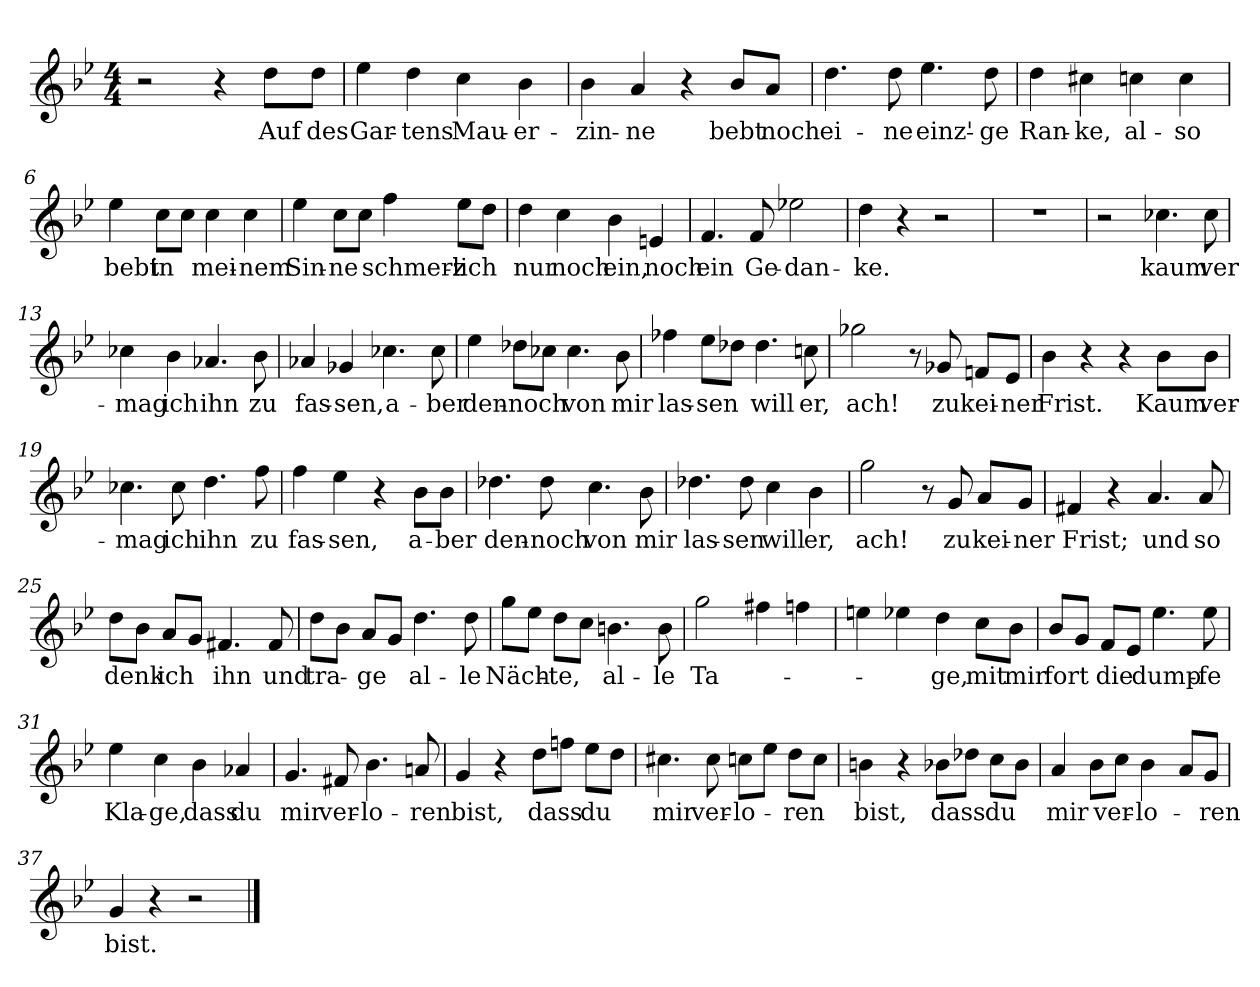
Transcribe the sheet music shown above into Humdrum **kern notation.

**kern	**text
*part1	*part1
*staff1	*staff1
*clefG2	*
*k[b-e-]	*
*M4/4	*
=1	=1
2r	.
4r	.
!	!LO:LY:b
8dd\L	Auf
!	!LO:LY:b
8dd\J	des
=2	=2
!	!LO:LY:b
4ee-\	Gar-
!	!LO:LY:b
4dd\	-tens
!	!LO:LY:b
4cc\	Mau-
!	!LO:LY:b
4b-\	-er-
=3	=3
!	!LO:LY:b
4b-\	-zin-
!	!LO:LY:b
4a/	-ne
4r	.
!	!LO:LY:b
8b-/L	bebt
!	!LO:LY:b
8a/J	noch
=4	=4
!	!LO:LY:b
4.dd\	ei-
!	!LO:LY:b
8dd\	-ne
!	!LO:LY:b
4.ee-\	einz'-
!	!LO:LY:b
8dd\	-ge
=5	=5
!	!LO:LY:b
4dd\	Ran-
!	!LO:LY:b
4cc#X\	-ke,
!	!LO:LY:b
4ccn\	al-
!	!LO:LY:b
4cc\	-so
=6	=6
!	!LO:LY:b
4ee-\	bebt
!	!LO:LY:b
8cc\L	in
8cc\J	.
!	!LO:LY:b
4cc\	mei-
!	!LO:LY:b
4cc\	-nem
!!LO:LB:g=z
=7	=7
!	!LO:LY:b
4ee-\	Sin-
!	!LO:LY:b
8cc\L	-ne
8cc\J	.
!	!LO:LY:b
4ff\	schmerz-
!	!LO:LY:b
8ee-\L	-lich
8dd\J	.
=8	=8
!	!LO:LY:b
4dd\	nur
!	!LO:LY:b
4cc\	noch
!	!LO:LY:b
4b-\	ein,
!	!LO:LY:b
4en/	noch
=9	=9
!	!LO:LY:b
4.f/	ein
!	!LO:LY:b
8f/	Ge-
!	!LO:LY:b
2ee-X\	-dan-
=10	=10
!	!LO:LY:b
4dd\	ke.
4r	.
2r	.
=11	=11
1r	.
=12	=12
2r	.
!	!LO:LY:b
4.cc-X\	kaum
!	!LO:LY:b
8cc-\	ver-
=13	=13
!	!LO:LY:b
4cc-X\	mag
!	!LO:LY:b
4b-\	ich
!	!LO:LY:b
4.a-X/	ihn
!	!LO:LY:b
8b-\	zu
=14	=14
!	!LO:LY:b
4a-X/	fas-
!	!LO:LY:b
4g-X/	-sen,
!	!LO:LY:b
4.cc-X\	a-
!	!LO:LY:b
8cc-\	-ber
!!LO:LB:g=z
=15	=15
!	!LO:LY:b
4ee-\	den-
!	!LO:LY:b
8dd-X\L	-noch
8cc-X\J	.
!	!LO:LY:b
4.cc-\	von
!	!LO:LY:b
8b-\	mir
=16	=16
!	!LO:LY:b
4ff-X\	las-
!	!LO:LY:b
8ee-\L	-sen
8dd-X\J	.
!	!LO:LY:b
4.dd-\	will
!	!LO:LY:b
8ccn\	er,
=17	=17
!	!LO:LY:b
2gg-X\	ach!
8r	.
!	!LO:LY:b
8g-X/	zu
!	!LO:LY:b
8fn/L	kei-
!	!LO:LY:b
8e-/J	-ner
=18	=18
!	!LO:LY:b
4b-\	Frist.
4r	.
4r	.
!	!LO:LY:b
8b-\L	Kaum
!	!LO:LY:b
8b-\J	ver-
=19	=19
!	!LO:LY:b
4.cc-X\	-mag
!	!LO:LY:b
8cc-\	ich
!	!LO:LY:b
4.dd\	ihn
!	!LO:LY:b
8ff\	zu
=20	=20
!	!LO:LY:b
4ff\	fas-
!	!LO:LY:b
4ee-\	-sen,
4r	.
!	!LO:LY:b
8b-\L	a-
!	!LO:LY:b
8b-\J	-ber
!!LO:LB:g=z
=21	=21
!	!LO:LY:b
4.dd-X\	den-
!	!LO:LY:b
8dd-\	-noch
!	!LO:LY:b
4.cc\	von
!	!LO:LY:b
8b-\	mir
=22	=22
!	!LO:LY:b
4.dd-X\	las-
!	!LO:LY:b
8dd-\	-sen
!	!LO:LY:b
4cc\	will
!	!LO:LY:b
4b-\	er,
=23	=23
!	!LO:LY:b
2gg\	ach!
8r	.
!	!LO:LY:b
8g/	zu
!	!LO:LY:b
8a/L	kei-
!	!LO:LY:b
8g/J	-ner
=24	=24
!	!LO:LY:b
4f#X/	Frist;
4r	.
!	!LO:LY:b
4.a/	und
!	!LO:LY:b
8a/	so
=25	=25
!	!LO:LY:b
8dd\L	denk
8b-\J	.
!	!LO:LY:b
8a/L	ich
8g/J	.
!	!LO:LY:b
4.f#X/	ihn
!	!LO:LY:b
8f#/	und
=26	=26
!	!LO:LY:b
8dd\L	tra-
8b-\J	.
!	!LO:LY:b
8a/L	-ge
8g/J	.
!	!LO:LY:b
4.dd\	al-
!	!LO:LY:b
8dd\	-le
!!LO:LB:g=z
=27	=27
!	!LO:LY:b
8gg\L	Näch-
8ee-\J	.
!	!LO:LY:b
8dd\L	-te,
8cc\J	.
!	!LO:LY:b
4.bn\	al-
!	!LO:LY:b
8b\	-le
=28	=28
!	!LO:LY:b
2gg\	Ta-
4ff#X\	.
4ffn\	.
=29	=29
4een\	.
4ee-X\	.
!	!LO:LY:b
4dd\	-ge,
!	!LO:LY:b
8cc\L	mit
!	!LO:LY:b
8b-\J	mir
=30	=30
!	!LO:LY:b
8b-/L	fort
8g/J	.
!	!LO:LY:b
8f/L	die
8e-/J	.
!	!LO:LY:b
4.ee-\	dump-
!	!LO:LY:b
8ee-\	-fe
=31	=31
!	!LO:LY:b
4ee-\	Kla-
!	!LO:LY:b
4cc\	-ge,
!	!LO:LY:b
4b-\	dass
!	!LO:LY:b
4a-X/	du
=32	=32
!	!LO:LY:b
4.g/	mir
!	!LO:LY:b
8f#X/	ver-
!	!LO:LY:b
4.b-\	-lo-
!	!LO:LY:b
8an/	-ren
=33	=33
!	!LO:LY:b
4g/	bist,
4r	.
!	!LO:LY:b
8dd\L	dass
8ffn\J	.
!	!LO:LY:b
8ee-\L	du
8dd\J	.
!!LO:LB:g=z
=34	=34
!	!LO:LY:b
4.cc#X\	mir
!	!LO:LY:b
8cc#\	ver-
!	!LO:LY:b
8ccn\L	-lo-
8ee-\J	.
!	!LO:LY:b
8dd\L	-ren
8cc\J	.
=35	=35
!	!LO:LY:b
4bn\	bist,
4r	.
!	!LO:LY:b
8b-X\L	dass
8dd-X\J	.
!	!LO:LY:b
8cc\L	du
8b-\J	.
=36	=36
!	!LO:LY:b
4a/	mir
8b-\L	.
!	!LO:LY:b
8cc\J	ver-
!	!LO:LY:b
4b-\	-lo-
8a/L	.
!	!LO:LY:b
8g/J	-ren
=37	=37
!	!LO:LY:b
4g/	bist.
4r	.
2r	.
==	==
*-	*-
